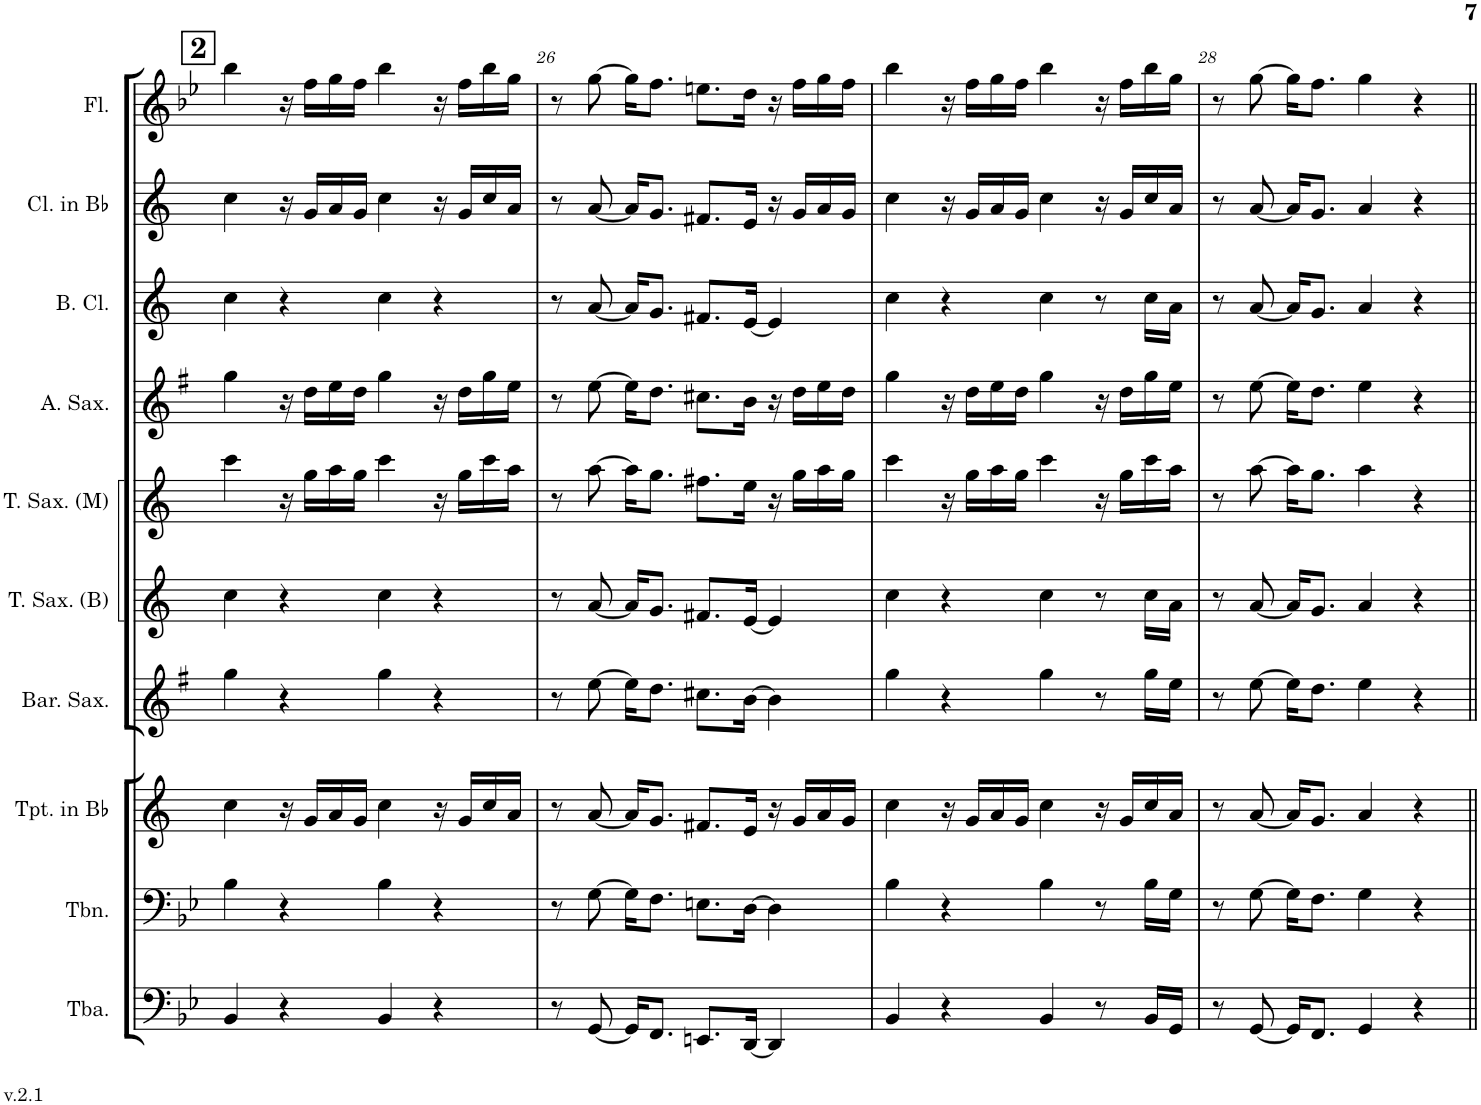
**kern	**kern	**kern	**kern	**kern	**kern	**kern	**kern	**kern	**kern
*part10	*part9	*part8	*part7	*part6	*part5	*part4	*part3	*part2	*part1
*staff10	*staff9	*staff8	*staff7	*staff6	*staff5	*staff4	*staff3	*staff2	*staff1
*I"Tuba	*I"Trombone	*I"Trumpet in Bb	*I"Baritone Saxophone	*I"Tenor Saxophone (Bass)	*I"Tenor Saxophone (Melody)	*I"Alto Saxophone	*I"Bass Clarinet	*I"Clarinet in Bb	*I"Flute
*I'Tba.	*I'Tbn.	*I'Tpt. in Bb	*I'Bar. Sax.	*I'T. Sax. (B)	*I'T. Sax. (M)	*I'A. Sax.	*I'B. Cl.	*I'Cl. in Bb	*I'Fl.
!!LO:PB:g=z
*clefF4	*clefF4	*clefG2	*clefG2	*clefG2	*clefG2	*clefG2	*clefG2	*clefG2	*clefG2
*	*	*Trd1c2	*Trd12c21	*Trd8c14	*Trd8c14	*Trd5c9	*Trd8c14	*Trd1c2	*
*k[b-e-]	*k[b-e-]	*k[]	*k[f#]	*k[]	*k[]	*k[f#]	*k[]	*k[]	*k[b-e-]
*M4/4	*M4/4	*M4/4	*M4/4	*M4/4	*M4/4	*M4/4	*M4/4	*M4/4	*M4/4
!!LO:REH:place=s1:a:B:cj:fs=14:t=2
=25	=25	=25	=25	=25	=25	=25	=25	=25	=25
4BB-/	4B-\	4cc\	4gg\	4cc\	4ccc\	4gg\	4cc\	4cc\	4bb-\
4r	4r	16r	4r	4r	16r	16r	4r	16r	16r
.	.	16g/LL	.	.	16gg\LL	16dd\LL	.	16g/LL	16ff\LL
.	.	16a/	.	.	16aa\	16ee\	.	16a/	16gg\
.	.	16g/JJ	.	.	16gg\JJ	16dd\JJ	.	16g/JJ	16ff\JJ
4BB-/	4B-\	4cc\	4gg\	4cc\	4ccc\	4gg\	4cc\	4cc\	4bb-\
4r	4r	16r	4r	4r	16r	16r	4r	16r	16r
.	.	16g/LL	.	.	16gg\LL	16dd\LL	.	16g/LL	16ff\LL
.	.	16cc/	.	.	16ccc\	16gg\	.	16cc/	16bb-\
.	.	16a/JJ	.	.	16aa\JJ	16ee\JJ	.	16a/JJ	16gg\JJ
=26	=26	=26	=26	=26	=26	=26	=26	=26	=26
8r	8r	8r	8r	8r	8r	8r	8r	8r	8r
[8GG/	[8G\	[8a/	[8ee\	[8a/	[8aa\	[8ee\	[8a/	[8a/	[8gg\
16GG/KL]	16G\KL]	16a/KL]	16ee\KL]	16a/KL]	16aa\KL]	16ee\KL]	16a/KL]	16a/KL]	16gg\KL]
8.FF/J	8.F\J	8.g/J	8.dd\J	8.g/J	8.gg\J	8.dd\J	8.g/J	8.g/J	8.ff\J
8.EEn/L	8.En\L	8.f#X/L	8.cc#X\L	8.f#X/L	8.ff#X\L	8.cc#X\L	8.f#X/L	8.f#X/L	8.een\L
[16DD/Jk	[16D\Jk	16e/Jk	[16b\Jk	[16e/Jk	16ee\Jk	16b\Jk	[16e/Jk	16e/Jk	16dd\Jk
4DD/]	4D\]	16r	4b\]	4e/]	16r	16r	4e/]	16r	16r
.	.	16g/LL	.	.	16gg\LL	16dd\LL	.	16g/LL	16ff\LL
.	.	16a/	.	.	16aa\	16ee\	.	16a/	16gg\
.	.	16g/JJ	.	.	16gg\JJ	16dd\JJ	.	16g/JJ	16ff\JJ
=27	=27	=27	=27	=27	=27	=27	=27	=27	=27
4BB-/	4B-\	4cc\	4gg\	4cc\	4ccc\	4gg\	4cc\	4cc\	4bb-\
4r	4r	16r	4r	4r	16r	16r	4r	16r	16r
.	.	16g/LL	.	.	16gg\LL	16dd\LL	.	16g/LL	16ff\LL
.	.	16a/	.	.	16aa\	16ee\	.	16a/	16gg\
.	.	16g/JJ	.	.	16gg\JJ	16dd\JJ	.	16g/JJ	16ff\JJ
4BB-/	4B-\	4cc\	4gg\	4cc\	4ccc\	4gg\	4cc\	4cc\	4bb-\
8r	8r	16r	8r	8r	16r	16r	8r	16r	16r
.	.	16g/LL	.	.	16gg\LL	16dd\LL	.	16g/LL	16ff\LL
16BB-/LL	16B-\LL	16cc/	16gg\LL	16cc\LL	16ccc\	16gg\	16cc\LL	16cc/	16bb-\
16GG/JJ	16G\JJ	16a/JJ	16ee\JJ	16a\JJ	16aa\JJ	16ee\JJ	16a\JJ	16a/JJ	16gg\JJ
=28	=28	=28	=28	=28	=28	=28	=28	=28	=28
8r	8r	8r	8r	8r	8r	8r	8r	8r	8r
[8GG/	[8G\	[8a/	[8ee\	[8a/	[8aa\	[8ee\	[8a/	[8a/	[8gg\
16GG/KL]	16G\KL]	16a/KL]	16ee\KL]	16a/KL]	16aa\KL]	16ee\KL]	16a/KL]	16a/KL]	16gg\KL]
8.FF/J	8.F\J	8.g/J	8.dd\J	8.g/J	8.gg\J	8.dd\J	8.g/J	8.g/J	8.ff\J
4GG/	4G\	4a/	4ee\	4a/	4aa\	4ee\	4a/	4a/	4gg\
4r	4r	4r	4r	4r	4r	4r	4r	4r	4r
=||	=||	=||	=||	=||	=||	=||	=||	=||	=||
*-	*-	*-	*-	*-	*-	*-	*-	*-	*-
